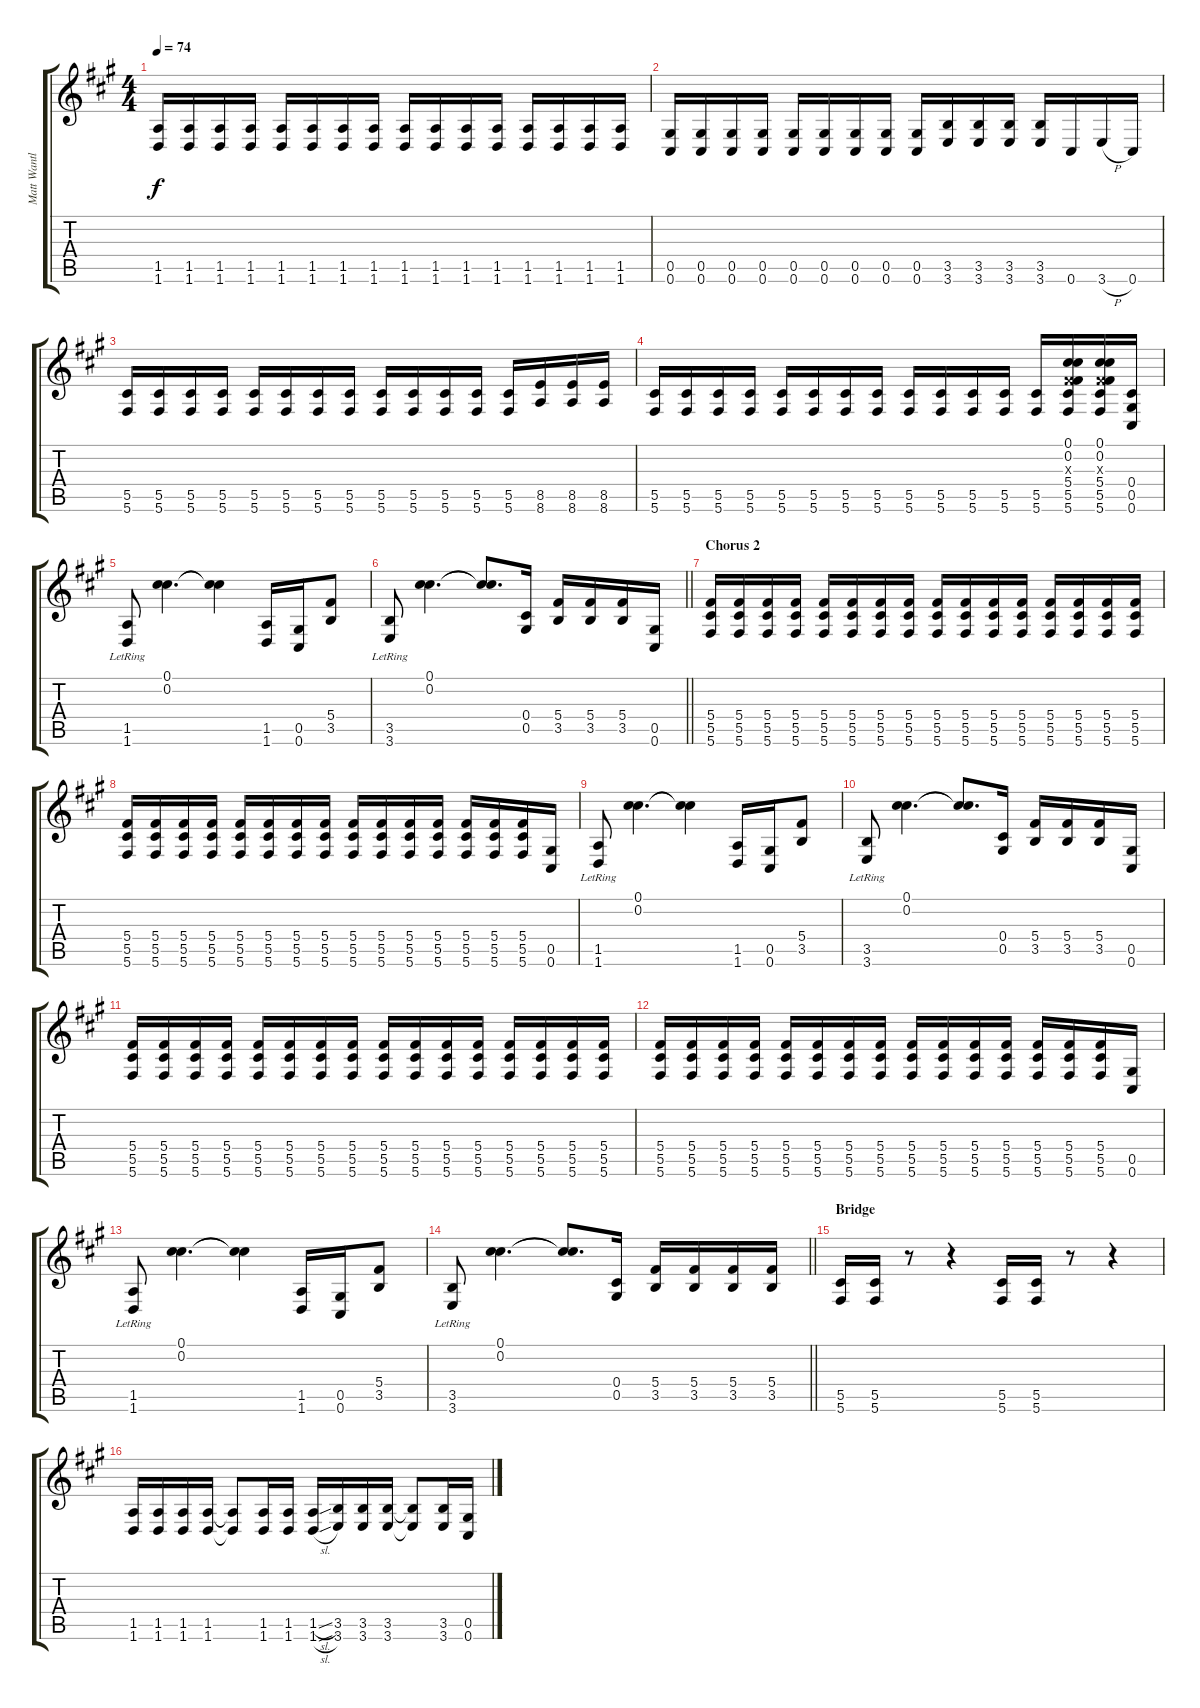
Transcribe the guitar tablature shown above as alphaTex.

\track ("Matt Wantland" "Matt Wantl") {instrument electricguitarclean}
\staff {score tabs}
\tuning (Db4 Db4 Gb3 Db3 Ab2 Db2) {hide}
\ts (4 4)
\tempo 74
\clef g2
\ks f#minor
(1.5 1.6).16{dy f} (1.5 1.6).16 (1.5 1.6).16 (1.5 1.6).16 (1.5 1.6).16 (1.5 1.6).16 (1.5 1.6).16 (1.5 1.6).16 (1.5 1.6).16 (1.5 1.6).16 (1.5 1.6).16 (1.5 1.6).16 (1.5 1.6).16 (1.5 1.6).16 (1.5 1.6).16 (1.5 1.6).16 |
(0.5 0.6).16 (0.5 0.6).16 (0.5 0.6).16 (0.5 0.6).16 (0.5 0.6).16 (0.5 0.6).16 (0.5 0.6).16 (0.5 0.6).16 (0.5 0.6).16 (3.5 3.6).16 (3.5 3.6).16 (3.5 3.6).16 (3.5 3.6).16 0.6.16 3.6{h}.16 0.6.16 |
(5.5 5.6).16{instrument electricguitarmuted} (5.5 5.6).16 (5.5 5.6).16 (5.5 5.6).16 (5.5 5.6).16 (5.5 5.6).16 (5.5 5.6).16 (5.5 5.6).16 (5.5 5.6).16 (5.5 5.6).16 (5.5 5.6).16 (5.5 5.6).16 (5.5 5.6).16 (8.5 8.6).16 (8.5 8.6).16 (8.5 8.6).16 |
(5.5 5.6).16{instrument electricguitarmuted} (5.5 5.6).16 (5.5 5.6).16 (5.5 5.6).16 (5.5 5.6).16 (5.5 5.6).16 (5.5 5.6).16 (5.5 5.6).16 (5.5 5.6).16{instrument distortionguitar} (5.5 5.6).16 (5.5 5.6).16 (5.5 5.6).16 (5.5 5.6).16 (0.1 0.2 0.3{x} 5.4 5.5 5.6).16 (0.1 0.2 0.3{x} 5.4 5.5 5.6).16 (0.4 0.5 0.6).16 |
(1.5{lr} 1.6{lr}).8 (0.1 0.2).4{d} (0.1{t} 0.2{t}).4 (1.5 1.6).16 (0.5 0.6).16 (5.4 3.5).8 |
\barLineRight lightlight
(3.5{lr} 3.6{lr}).8 (0.1 0.2).4{d} (0.1{t} 0.2{t}).8{d} (0.4 0.5).16 (5.4 3.5).16 (5.4 3.5).16 (5.4 3.5).16 (0.5 0.6).16 |
\section ("" "Chorus 2")
(5.4 5.5 5.6).16 (5.4 5.5 5.6).16 (5.4 5.5 5.6).16 (5.4 5.5 5.6).16 (5.4 5.5 5.6).16 (5.4 5.5 5.6).16 (5.4 5.5 5.6).16 (5.4 5.5 5.6).16 (5.4 5.5 5.6).16 (5.4 5.5 5.6).16 (5.4 5.5 5.6).16 (5.4 5.5 5.6).16 (5.4 5.5 5.6).16 (5.4 5.5 5.6).16 (5.4 5.5 5.6).16 (5.4 5.5 5.6).16 |
(5.4 5.5 5.6).16 (5.4 5.5 5.6).16 (5.4 5.5 5.6).16 (5.4 5.5 5.6).16 (5.4 5.5 5.6).16 (5.4 5.5 5.6).16 (5.4 5.5 5.6).16 (5.4 5.5 5.6).16 (5.4 5.5 5.6).16 (5.4 5.5 5.6).16 (5.4 5.5 5.6).16 (5.4 5.5 5.6).16 (5.4 5.5 5.6).16 (5.4 5.5 5.6).16 (5.4 5.5 5.6).16 (0.5 0.6).16 |
(1.5{lr} 1.6{lr}).8 (0.1 0.2).4{d} (0.1{t} 0.2{t}).4 (1.5 1.6).16 (0.5 0.6).16 (5.4 3.5).8 |
(3.5{lr} 3.6{lr}).8 (0.1 0.2).4{d} (0.1{t} 0.2{t}).8{d} (0.4 0.5).16 (5.4 3.5).16 (5.4 3.5).16 (5.4 3.5).16 (0.5 0.6).16 |
(5.4 5.5 5.6).16 (5.4 5.5 5.6).16 (5.4 5.5 5.6).16 (5.4 5.5 5.6).16 (5.4 5.5 5.6).16 (5.4 5.5 5.6).16 (5.4 5.5 5.6).16 (5.4 5.5 5.6).16 (5.4 5.5 5.6).16 (5.4 5.5 5.6).16 (5.4 5.5 5.6).16 (5.4 5.5 5.6).16 (5.4 5.5 5.6).16 (5.4 5.5 5.6).16 (5.4 5.5 5.6).16 (5.4 5.5 5.6).16 |
(5.4 5.5 5.6).16 (5.4 5.5 5.6).16 (5.4 5.5 5.6).16 (5.4 5.5 5.6).16 (5.4 5.5 5.6).16 (5.4 5.5 5.6).16 (5.4 5.5 5.6).16 (5.4 5.5 5.6).16 (5.4 5.5 5.6).16 (5.4 5.5 5.6).16 (5.4 5.5 5.6).16 (5.4 5.5 5.6).16 (5.4 5.5 5.6).16 (5.4 5.5 5.6).16 (5.4 5.5 5.6).16 (0.5 0.6).16 |
(1.5{lr} 1.6{lr}).8 (0.1 0.2).4{d} (0.1{t} 0.2{t}).4 (1.5 1.6).16 (0.5 0.6).16 (5.4 3.5).8 |
\barLineRight lightlight
(3.5{lr} 3.6{lr}).8 (0.1 0.2).4{d} (0.1{t} 0.2{t}).8{d} (0.4 0.5).16 (5.4 3.5).16 (5.4 3.5).16 (5.4 3.5).16 (5.4 3.5).16 |
\section ("" "Bridge")
(5.5 5.6).16{instrument distortionguitar} (5.5 5.6).16 r.8 r.4 (5.5 5.6).16 (5.5 5.6).16 r.8 r.4 |
(1.5 1.6).16 (1.5 1.6).16 (1.5 1.6).16 (1.5 1.6).16 (1.5{t} 1.6{t}).8 (1.5 1.6).16 (1.5 1.6).16 (1.5{sl} 1.6{sl}).16 (3.5 3.6).16 (3.5 3.6).16 (3.5 3.6).16 (3.5{t} 3.6{t}).8 (3.5 3.6).16 (0.5 0.6).16
